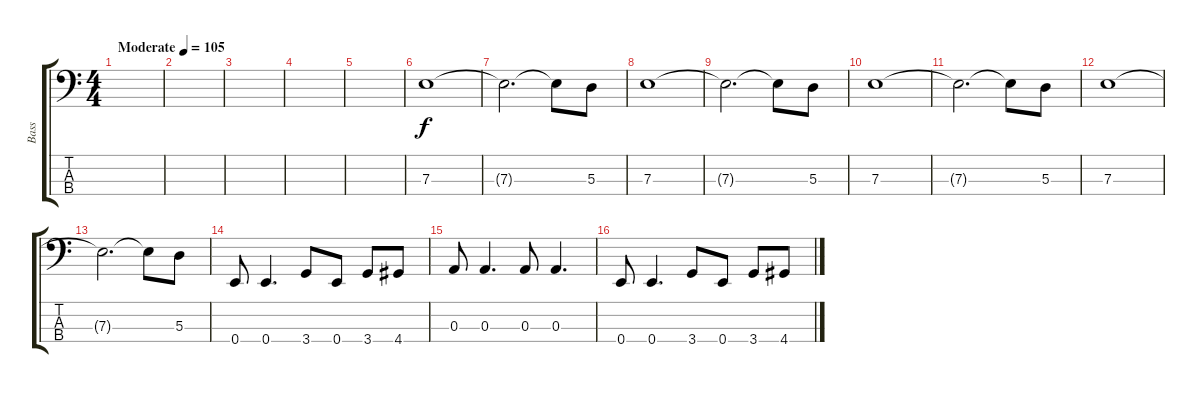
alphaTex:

\track ("Bass" "Bass") {instrument electricbassfinger}
\staff {score tabs}
\tuning (G2 D2 A1 E1) {hide}
\ts (4 4)
\tempo (105 "Moderate")
\clef f4
\ks c
|
|
|
|
|
7.3.1 |
7.3{t}.2{d} 7.3{t}.8 5.3.8 |
7.3.1 |
7.3{t}.2{d} 7.3{t}.8 5.3.8 |
7.3.1 |
7.3{t}.2{d} 7.3{t}.8 5.3.8 |
7.3.1 |
7.3{t}.2{d} 7.3{t}.8 5.3.8 |
0.4.8 0.4.4{d} 3.4.8 0.4.8 3.4.8 4.4.8 |
0.3.8 0.3.4{d} 0.3.8 0.3.4{d} |
0.4.8 0.4.4{d} 3.4.8 0.4.8 3.4.8 4.4.8
